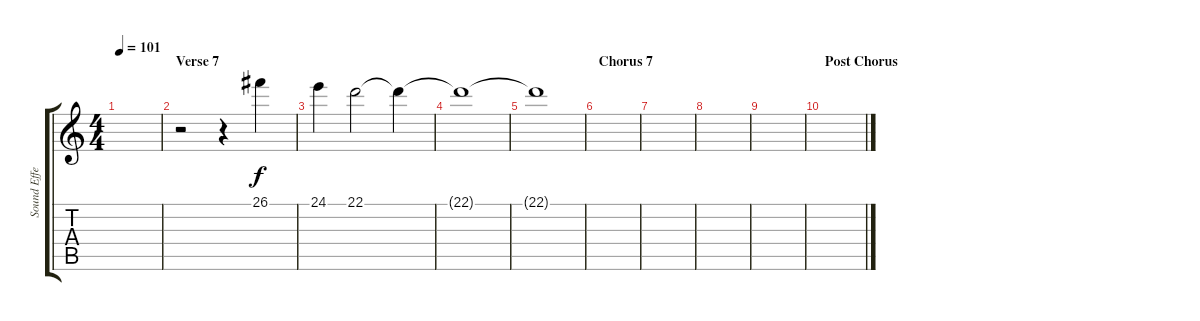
\track ("Sound Effects" "Sound Effe") {instrument recorder}
\staff {score tabs}
\tuning (E4 B3 G3 D3 A2 E2) {hide}
\ts (4 4)
\tempo 101
\clef g2
\ks c
|
\section ("" "Verse 7")
r.2 r.4 26.1.4 |
24.1.4 22.1.2 22.1{t}.4 |
22.1{t}.1 |
22.1{t}.1 |
\section ("" "Chorus 7")
|
|
|
|
\section ("" "Post Chorus")
